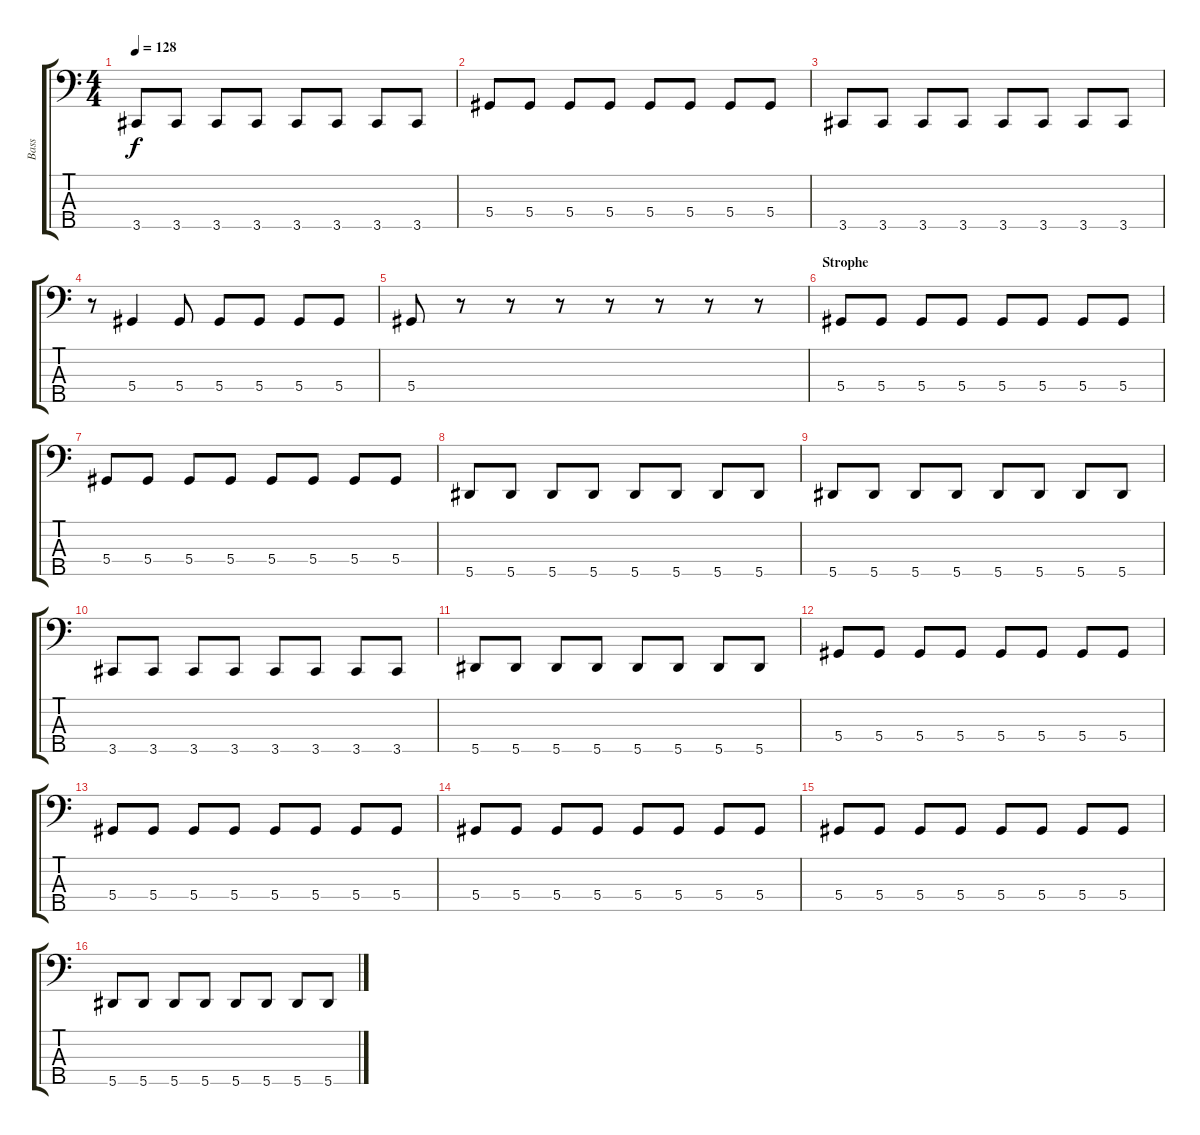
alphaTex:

\track ("Bass" "Bass") {instrument electricbassfinger}
\staff {score tabs}
\tuning (Gb2 Db2 Ab1 Eb1 Bb0) {hide}
\ts (4 4)
\tempo 128
\clef f4
\ks c
3.5.8{dy f} 3.5.8 3.5.8 3.5.8 3.5.8 3.5.8 3.5.8 3.5.8 |
5.4.8 5.4.8 5.4.8 5.4.8 5.4.8 5.4.8 5.4.8 5.4.8 |
3.5.8 3.5.8 3.5.8 3.5.8 3.5.8 3.5.8 3.5.8 3.5.8 |
r.8 5.4.4 5.4.8 5.4.8 5.4.8 5.4.8 5.4.8 |
5.4.8 r.8 r.8 r.8 r.8 r.8 r.8 r.8 |
\section ("" "Strophe")
5.4.8 5.4.8 5.4.8 5.4.8 5.4.8 5.4.8 5.4.8 5.4.8 |
5.4.8 5.4.8 5.4.8 5.4.8 5.4.8 5.4.8 5.4.8 5.4.8 |
5.5.8 5.5.8 5.5.8 5.5.8 5.5.8 5.5.8 5.5.8 5.5.8 |
5.5.8 5.5.8 5.5.8 5.5.8 5.5.8 5.5.8 5.5.8 5.5.8 |
3.5.8 3.5.8 3.5.8 3.5.8 3.5.8 3.5.8 3.5.8 3.5.8 |
5.5.8 5.5.8 5.5.8 5.5.8 5.5.8 5.5.8 5.5.8 5.5.8 |
5.4.8 5.4.8 5.4.8 5.4.8 5.4.8 5.4.8 5.4.8 5.4.8 |
5.4.8 5.4.8 5.4.8 5.4.8 5.4.8 5.4.8 5.4.8 5.4.8 |
5.4.8 5.4.8 5.4.8 5.4.8 5.4.8 5.4.8 5.4.8 5.4.8 |
5.4.8 5.4.8 5.4.8 5.4.8 5.4.8 5.4.8 5.4.8 5.4.8 |
5.5.8 5.5.8 5.5.8 5.5.8 5.5.8 5.5.8 5.5.8 5.5.8
